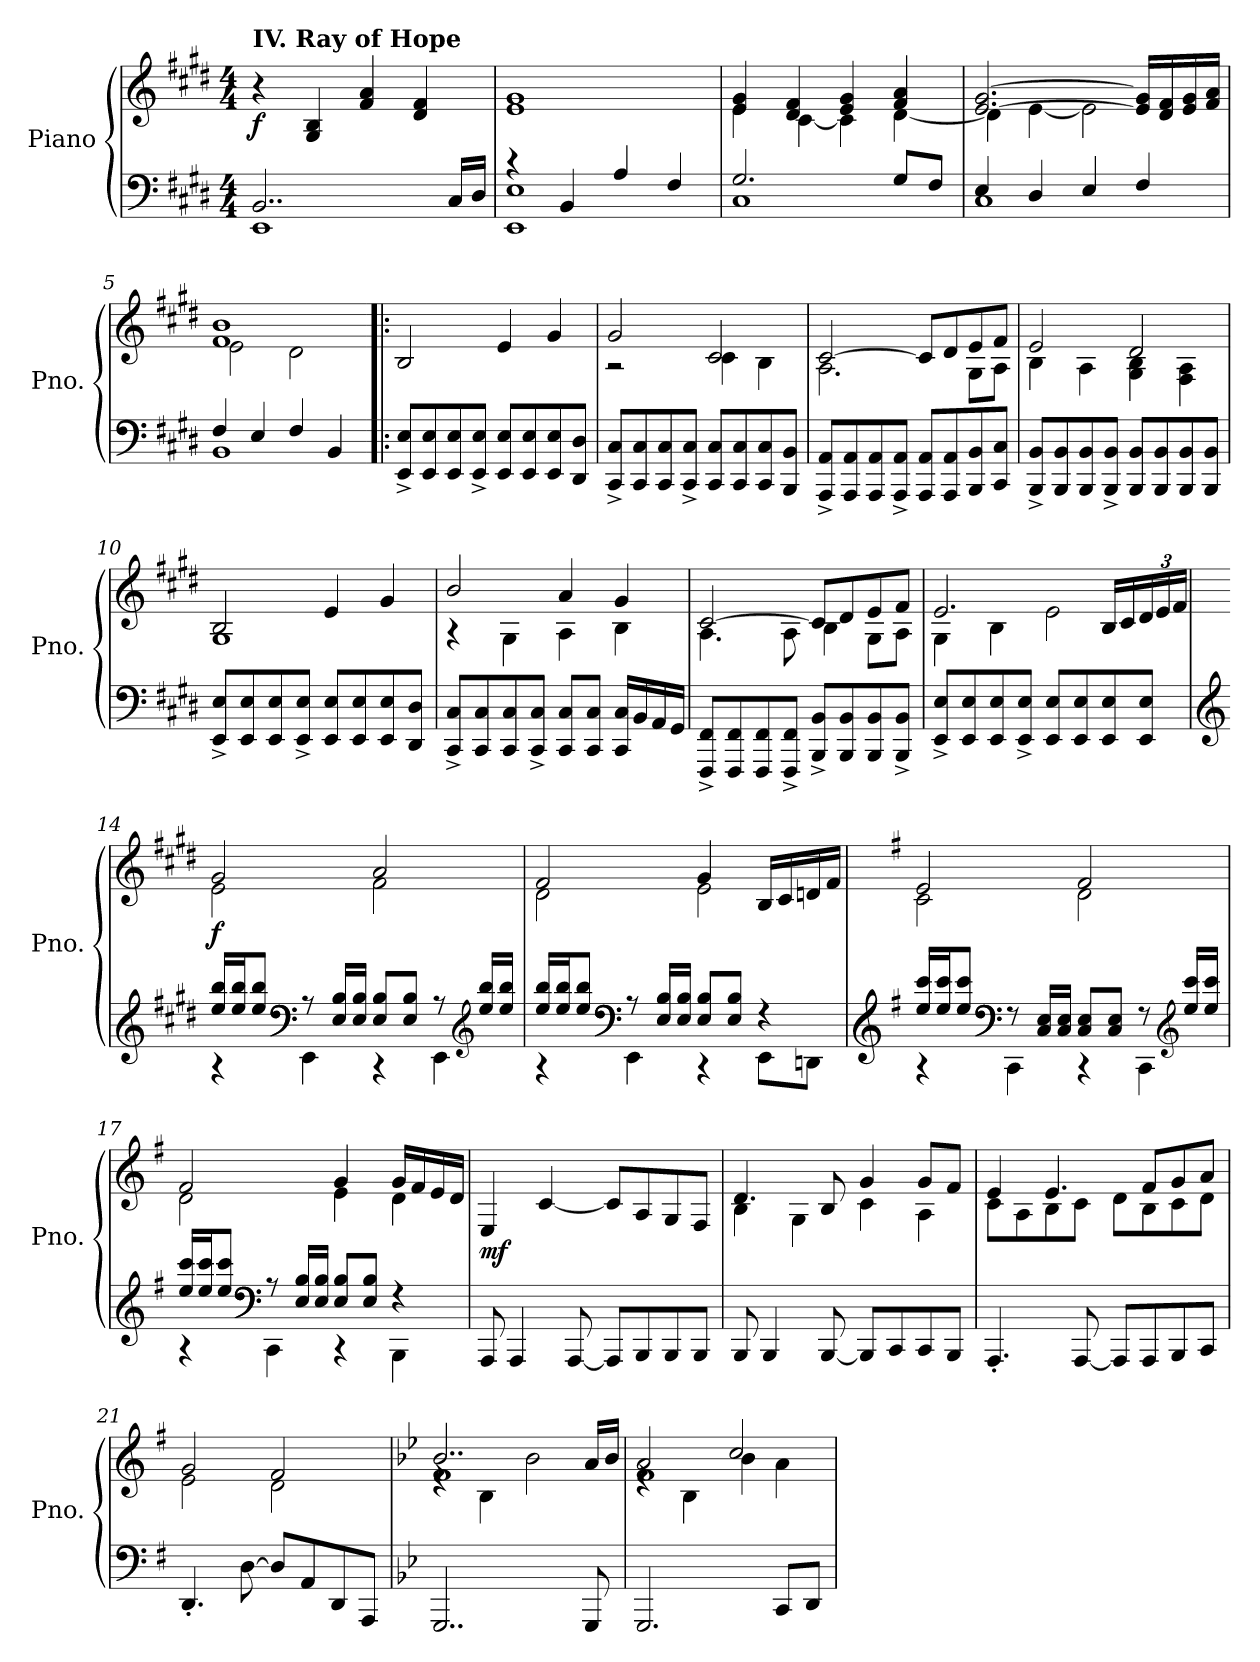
**kern	**kern	**dynam
*part1	*part1	*part1
*staff2	*staff1	*staff1/2
*I"Piano	*	*
*I'Pno.	*	*
!!LO:LB:g=z
*clefF4	*clefG2	*
*k[f#c#g#d#]	*k[f#c#g#d#]	*
*M4/4	*M4/4	*
*MM109	*MM109	*
=1	=1	=1
*^	*	*
!	!	!LO:TX:B:t=IV. Ray of Hope	!
!	!	!	!LO:DY:b
2..BB/	1EE	4r	f
.	.	4G#/ 4B/	.
.	.	4f#/ 4a/	.
.	.	4d#/ 4f#/	.
16C#/LL	.	.	.
16D#/JJ	.	.	.
=2	=2	=2	=2
4r	1EE 1E	1e 1g#	.
4BB/	.	.	.
4A/	.	.	.
4F#/	.	.	.
=3	=3	=3	=3
*	*	*^	*
2.G#/	1C#	4e/ 4g#/	4e\	.
.	.	4d#/ 4f#/	[4c#\	.
.	.	4e/ 4g#/	4c#\]	.
8G#/L	.	4f#/ 4a/	[4d#\	.
8F#/J	.	.	.	.
=4	=4	=4	=4	=4
4E/	1C#	[2.e/ [2.g#/	4d#\]	.
4D#/	.	.	[4e\	.
4E/	.	.	2e\]	.
4F#/	.	16e/] 16g#/]LL	.	.
.	.	16d#/ 16f#/	.	.
.	.	16e/ 16g#/	.	.
.	.	16f#/ 16a/JJ	.	.
=5	=5	=5	=5	=5
4F#/	1BB	1f# 1b	2e\	.
4E/	.	.	.	.
4F#/	.	.	2d#\	.
4BB/	.	.	.	.
*v	*v	*	*	*
*	*v	*v	*
!!LO:LB:g=z
=6!|:	=6!|:	=6!|:
!	!	!LO:DY:b=2
!	!	!LO:DY:n=1:b
8EE/^ 8E/^L	2B/	p mf
8EE/ 8E/	.	.
8EE/ 8E/	.	.
8EE/^ 8E/^J	.	.
8EE/ 8E/L	4e/	.
8EE/ 8E/	.	.
8EE/ 8E/	4g#/	.
8DD#/ 8D#/J	.	.
=7	=7	=7
*	*^	*
8CC#/^ 8C#/^L	2g#/	2r	.
8CC#/ 8C#/	.	.	.
8CC#/ 8C#/	.	.	.
8CC#/^ 8C#/^J	.	.	.
8CC#/ 8C#/L	2c#/	4c#\	.
8CC#/ 8C#/	.	.	.
8CC#/ 8C#/	.	4B\	.
8BBB/ 8BB/J	.	.	.
=8	=8	=8	=8
8AAA/^ 8AA/^L	[2c#/	2.A\	.
8AAA/ 8AA/	.	.	.
8AAA/ 8AA/	.	.	.
8AAA/^ 8AA/^J	.	.	.
8AAA/ 8AA/L	8c#/L]	.	.
8AAA/ 8AA/	8d#/	.	.
8BBB/ 8BB/	8e/	8G#\L	.
8CC#/ 8C#/J	8f#/J	8A\J	.
=9	=9	=9	=9
8BBB/^ 8BB/^L	2e/	4B\	.
8BBB/ 8BB/	.	.	.
8BBB/ 8BB/	.	4A\	.
8BBB/^ 8BB/^J	.	.	.
8BBB/ 8BB/L	2d#/	4G#\ 4B\	.
8BBB/ 8BB/	.	.	.
8BBB/ 8BB/	.	4F#\ 4A\	.
8BBB/ 8BB/J	.	.	.
!!LO:LB:g=z	!!
=10	=10	=10	=10
8EE/^ 8E/^L	2B/	1G#	.
8EE/ 8E/	.	.	.
8EE/ 8E/	.	.	.
8EE/^ 8E/^J	.	.	.
8EE/ 8E/L	4e/	.	.
8EE/ 8E/	.	.	.
8EE/ 8E/	4g#/	.	.
8DD#/ 8D#/J	.	.	.
=11	=11	=11	=11
8CC#/^ 8C#/^L	2b/	4r	.
8CC#/ 8C#/	.	.	.
8CC#/ 8C#/	.	4G#\	.
8CC#/^ 8C#/^J	.	.	.
8CC#/ 8C#/L	4a/	4A\	.
8CC#/ 8C#/J	.	.	.
16CC#/ 16C#/LL	4g#/	4B\	.
16BB/	.	.	.
16AA/	.	.	.
16GG#/JJ	.	.	.
=12	=12	=12	=12
8FFF#/^ 8FF#/^L	[2c#/	4.A\	.
8FFF#/ 8FF#/	.	.	.
8FFF#/ 8FF#/	.	.	.
8FFF#/^ 8FF#/^J	.	8A\	.
8BBB/^ 8BB/^L	8c#/L]	4B\	.
8BBB/ 8BB/	8d#/	.	.
8BBB/ 8BB/	8e/	8G#\L	.
8BBB/^ 8BB/^J	8f#/J	8A\J	.
!!LO:PB:g=z	!!
=13	=13	=13	=13
8EE/^ 8E/^L	2.e/	4G#\	.
8EE/ 8E/	.	.	.
8EE/ 8E/	.	4B\	.
8EE/^ 8E/^J	.	.	.
8EE/ 8E/L	.	2e\	.
8EE/ 8E/	.	.	.
8EE/ 8E/	16B/LL	.	.
.	16c#/	.	.
*	*Xbrackettup	*	*
8EE/ 8E/J	24d#/	.	.
.	24e/	.	.
.	24f#/JJ	.	.
=14	=14	=14	=14
*clefG2	*	*	*
*^	*	*	*
!	!	!	!	!LO:DY:b
16ee/ 16bb/LL	4r	2g#/	2e\	f
16ee/ 16bb/J	.	.	.	.
8ee/ 8bb/J	.	.	.	.
*clefF4	*	*	*	*
8r	4EE\	.	.	.
16E/ 16B/LL	.	.	.	.
16E/ 16B/JJ	.	.	.	.
8E/ 8B/L	4r	2a/	2f#\	.
8E/ 8B/J	.	.	.	.
8r	4EE\	.	.	.
*clefG2	*	*	*	*
16ee/ 16bb/LL	.	.	.	.
16ee/ 16bb/JJ	.	.	.	.
!!LO:LB:g=z	!!
=15	=15	=15	=15	=15
16ee/ 16bb/LL	4r	2f#/	2d#\	.
16ee/ 16bb/J	.	.	.	.
8ee/ 8bb/J	.	.	.	.
*clefF4	*	*	*	*
8r	4EE\	.	.	.
16E/ 16B/LL	.	.	.	.
16E/ 16B/JJ	.	.	.	.
8E/ 8B/L	4r	4g#/	2e\	.
8E/ 8B/J	.	.	.	.
4r	8EE\L	16B/LL	.	.
.	.	16c#/	.	.
.	8DDn\J	16dn/	.	.
.	.	16f#/JJ	.	.
=16	=16	=16	=16	=16
*clefG2	*	*	*	*
*k[f#]	*	*k[f#]	*	*
16ee/ 16ccc/LL	4r	2e/	2c\	.
16ee/ 16ccc/J	.	.	.	.
8ee/ 8ccc/J	.	.	.	.
*clefF4	*	*	*	*
8r	4CC\	.	.	.
16C/ 16E/LL	.	.	.	.
16C/ 16E/JJ	.	.	.	.
8C/ 8E/L	4r	2f#/	2d\	.
8C/ 8E/J	.	.	.	.
8r	4CC\	.	.	.
*clefG2	*	*	*	*
16ee/ 16ccc/LL	.	.	.	.
16ee/ 16ccc/JJ	.	.	.	.
!!LO:LB:g=z	!!
=17	=17	=17	=17	=17
16ee/ 16ccc/LL	4r	2f#/	2d\	.
16ee/ 16ccc/J	.	.	.	.
8ee/ 8ccc/J	.	.	.	.
*clefF4	*	*	*	*
8r	4CC\	.	.	.
16E/ 16B/LL	.	.	.	.
16E/ 16B/JJ	.	.	.	.
8E/ 8B/L	4r	4g/	4e\	.
8E/ 8B/J	.	.	.	.
4r	4BBB\	16g/LL	4d\	.
.	.	16f#/	.	.
.	.	16e/	.	.
.	.	16d/JJ	.	.
*v	*v	*	*	*
*	*v	*v	*
=18	=18	=18
!	!	!LO:DY:b
8AAA/	4E/	mf
4AAA/	.	.
.	[4c/	.
[8AAA/	.	.
8AAA/L]	8c/L]	.
8BBB/	8A/	.
8BBB/	8G/	.
8BBB/J	8F#/J	.
=19	=19	=19
*	*^	*
8BBB/	4.d/	4B\	.
4BBB/	.	.	.
.	.	4G\	.
[8BBB/	8B/	.	.
8BBB/L]	4g/	4c\	.
8CC/	.	.	.
8CC/	8g/L	4A\	.
8BBB/J	8f#/J	.	.
!!LO:LB:g=z	!!
=20	=20	=20	=20
4.AAA'/	4e/	8c\L	.
.	.	8A\	.
.	4.e/	8B\	.
[8AAA/	.	8c\J	.
8AAA/L]	.	8d\L	.
8AAA/	8f#/L	8B\	.
8BBB/	8g/	8c\	.
8CC/J	8a/J	8d\J	.
=21	=21	=21	=21
4.DD'/	2g/	2e\	.
[8D\	.	.	.
8D/L]	2f#/	2d\	.
8AA/	.	.	.
8DD/	.	.	.
8AAA/J	.	.	.
*	*v	*v	*
=22	=22	=22
*k[b-e-]	*k[b-e-]	*
*	*^	*
*	*	*^	*
2..GGG/	2..b-/	4re	1f	.
.	.	4B-\	.	.
.	.	2b-\	.	.
8GGG/	16a/LL	.	.	.
.	16b-/JJ	.	.	.
=23	=23	=23	=23	=23
2.GGG/	2a/	4re	1f	.
.	.	4B-\	.	.
.	2cc/	4b-\	.	.
8CC/L	.	4a\	.	.
8DD/J	.	.	.	.
*	*v	*v	*v	*
=	=	=
*-	*-	*-
